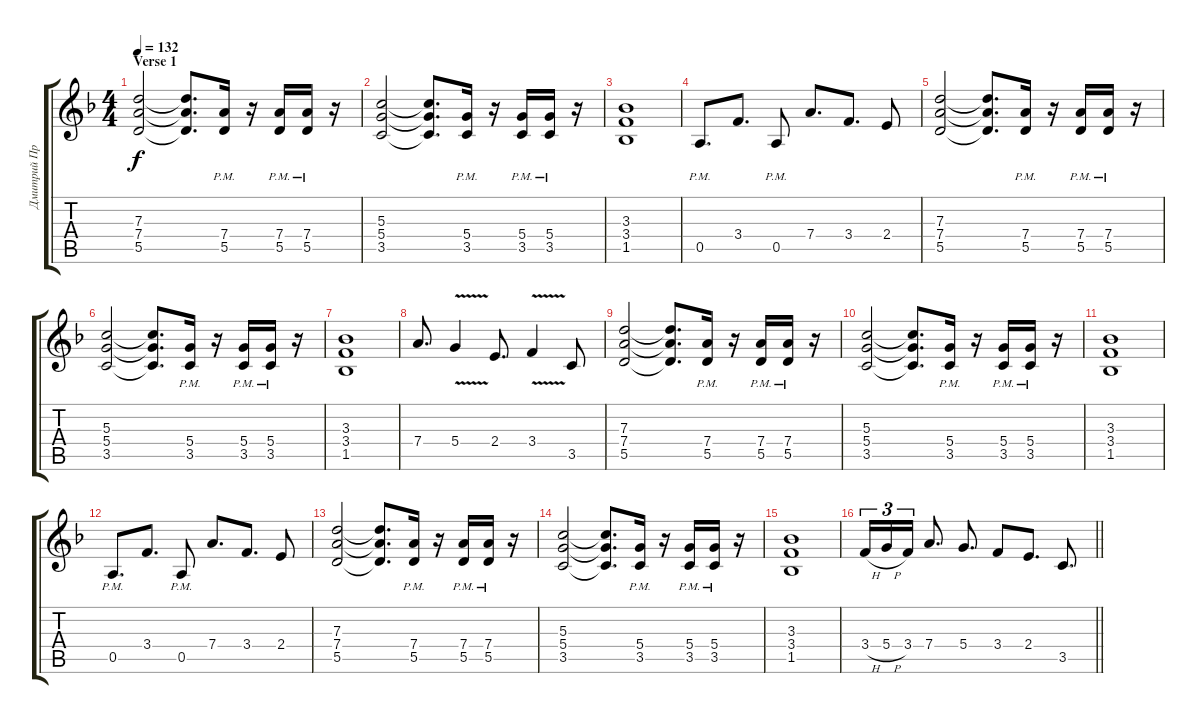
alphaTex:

\track ("Дмитрий Процко" "Дмитрий Пр") {instrument distortionguitar}
\staff {score tabs}
\tuning (E4 B3 G3 D3 A2 E2) {hide}
\ts (4 4)
\section ("" "Verse 1")
\tempo 132
\clef g2
\ks f
(7.3 7.4 5.5).2{dy f} (7.3{t} 7.4{t} 5.5{t}).8{d} (7.4{pm} 5.5{pm}).16 r.16 (7.4{pm} 5.5{pm}).16 (7.4{pm} 5.5{pm}).16 r.16 |
(5.3 5.4 3.5).2 (5.3{t} 5.4{t} 3.5{t}).8{d} (5.4{pm} 3.5{pm}).16 r.16 (5.4{pm} 3.5{pm}).16 (5.4{pm} 3.5{pm}).16 r.16 |
(3.3 3.4 1.5).1 |
0.5{pm}.8{d} 3.4.8{d} 0.5{pm}.8 7.4.8{d} 3.4.8{d} 2.4.8 |
(7.3 7.4 5.5).2 (7.3{t} 7.4{t} 5.5{t}).8{d} (7.4{pm} 5.5{pm}).16 r.16 (7.4{pm} 5.5{pm}).16 (7.4{pm} 5.5{pm}).16 r.16 |
(5.3 5.4 3.5).2 (5.3{t} 5.4{t} 3.5{t}).8{d} (5.4{pm} 3.5{pm}).16 r.16 (5.4{pm} 3.5{pm}).16 (5.4{pm} 3.5{pm}).16 r.16 |
(3.3 3.4 1.5).1 |
7.4.8{d} 5.4{v}.4 2.4.8{d} 3.4{v}.4 3.5.8 |
(7.3 7.4 5.5).2 (7.3{t} 7.4{t} 5.5{t}).8{d} (7.4{pm} 5.5{pm}).16 r.16 (7.4{pm} 5.5{pm}).16 (7.4{pm} 5.5{pm}).16 r.16 |
(5.3 5.4 3.5).2 (5.3{t} 5.4{t} 3.5{t}).8{d} (5.4{pm} 3.5{pm}).16 r.16 (5.4{pm} 3.5{pm}).16 (5.4{pm} 3.5{pm}).16 r.16 |
(3.3 3.4 1.5).1 |
0.5{pm}.8{d} 3.4.8{d} 0.5{pm}.8 7.4.8{d} 3.4.8{d} 2.4.8 |
(7.3 7.4 5.5).2 (7.3{t} 7.4{t} 5.5{t}).8{d} (7.4{pm} 5.5{pm}).16 r.16 (7.4{pm} 5.5{pm}).16 (7.4{pm} 5.5{pm}).16 r.16 |
(5.3 5.4 3.5).2 (5.3{t} 5.4{t} 3.5{t}).8{d} (5.4{pm} 3.5{pm}).16 r.16 (5.4{pm} 3.5{pm}).16 (5.4{pm} 3.5{pm}).16 r.16 |
(3.3 3.4 1.5).1 |
\barLineRight lightlight
3.4{h}.16{tu (3 2)} 5.4{h}.16{tu (3 2)} 3.4.16{tu (3 2)} 7.4.8{d} 5.4.8{d} 3.4.8 2.4.8{d} 3.5.8{d}
